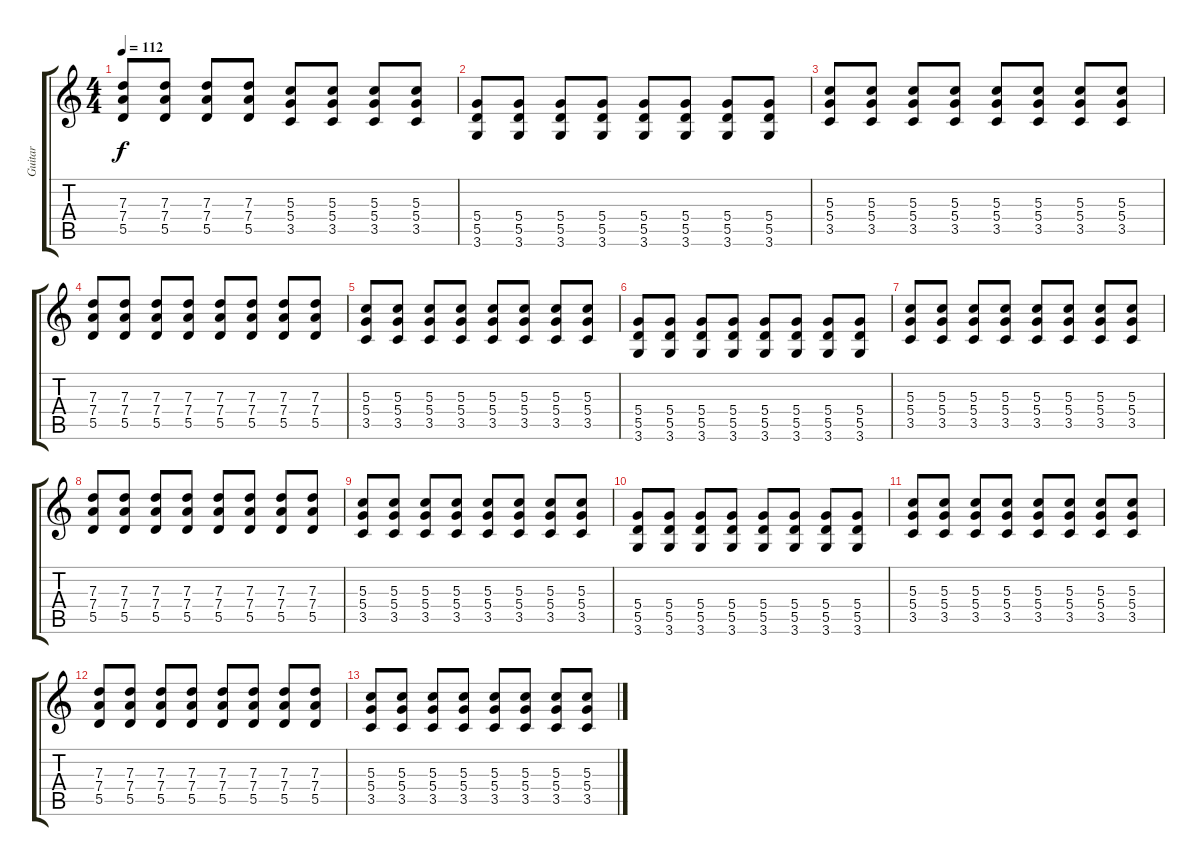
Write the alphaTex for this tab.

\track ("Guitar" "Guitar") {instrument distortionguitar}
\staff {score tabs}
\tuning (E4 B3 G3 D3 A2 E2) {hide}
\ts (4 4)
\tempo 112
\clef g2
\ks c
(7.3 7.4 5.5).8{dy f} (7.3 7.4 5.5).8 (7.3 7.4 5.5).8 (7.3 7.4 5.5).8 (5.3 5.4 3.5).8 (5.3 5.4 3.5).8 (5.3 5.4 3.5).8 (5.3 5.4 3.5).8 |
(5.4 5.5 3.6).8 (5.4 5.5 3.6).8 (5.4 5.5 3.6).8 (5.4 5.5 3.6).8 (5.4 5.5 3.6).8 (5.4 5.5 3.6).8 (5.4 5.5 3.6).8 (5.4 5.5 3.6).8 |
(5.3 5.4 3.5).8 (5.3 5.4 3.5).8 (5.3 5.4 3.5).8 (5.3 5.4 3.5).8 (5.3 5.4 3.5).8 (5.3 5.4 3.5).8 (5.3 5.4 3.5).8 (5.3 5.4 3.5).8 |
(7.3 7.4 5.5).8 (7.3 7.4 5.5).8 (7.3 7.4 5.5).8 (7.3 7.4 5.5).8 (7.3 7.4 5.5).8 (7.3 7.4 5.5).8 (7.3 7.4 5.5).8 (7.3 7.4 5.5).8 |
(5.3 5.4 3.5).8 (5.3 5.4 3.5).8 (5.3 5.4 3.5).8 (5.3 5.4 3.5).8 (5.3 5.4 3.5).8 (5.3 5.4 3.5).8 (5.3 5.4 3.5).8 (5.3 5.4 3.5).8 |
(5.4 5.5 3.6).8 (5.4 5.5 3.6).8 (5.4 5.5 3.6).8 (5.4 5.5 3.6).8 (5.4 5.5 3.6).8 (5.4 5.5 3.6).8 (5.4 5.5 3.6).8 (5.4 5.5 3.6).8 |
(5.3 5.4 3.5).8 (5.3 5.4 3.5).8 (5.3 5.4 3.5).8 (5.3 5.4 3.5).8 (5.3 5.4 3.5).8 (5.3 5.4 3.5).8 (5.3 5.4 3.5).8 (5.3 5.4 3.5).8 |
(7.3 7.4 5.5).8 (7.3 7.4 5.5).8 (7.3 7.4 5.5).8 (7.3 7.4 5.5).8 (7.3 7.4 5.5).8 (7.3 7.4 5.5).8 (7.3 7.4 5.5).8 (7.3 7.4 5.5).8 |
(5.3 5.4 3.5).8 (5.3 5.4 3.5).8 (5.3 5.4 3.5).8 (5.3 5.4 3.5).8 (5.3 5.4 3.5).8 (5.3 5.4 3.5).8 (5.3 5.4 3.5).8 (5.3 5.4 3.5).8 |
(5.4 5.5 3.6).8 (5.4 5.5 3.6).8 (5.4 5.5 3.6).8 (5.4 5.5 3.6).8 (5.4 5.5 3.6).8 (5.4 5.5 3.6).8 (5.4 5.5 3.6).8 (5.4 5.5 3.6).8 |
(5.3 5.4 3.5).8 (5.3 5.4 3.5).8 (5.3 5.4 3.5).8 (5.3 5.4 3.5).8 (5.3 5.4 3.5).8 (5.3 5.4 3.5).8 (5.3 5.4 3.5).8 (5.3 5.4 3.5).8 |
(7.3 7.4 5.5).8 (7.3 7.4 5.5).8 (7.3 7.4 5.5).8 (7.3 7.4 5.5).8 (7.3 7.4 5.5).8 (7.3 7.4 5.5).8 (7.3 7.4 5.5).8 (7.3 7.4 5.5).8 |
(5.3 5.4 3.5).8 (5.3 5.4 3.5).8 (5.3 5.4 3.5).8 (5.3 5.4 3.5).8 (5.3 5.4 3.5).8 (5.3 5.4 3.5).8 (5.3 5.4 3.5).8 (5.3 5.4 3.5).8
